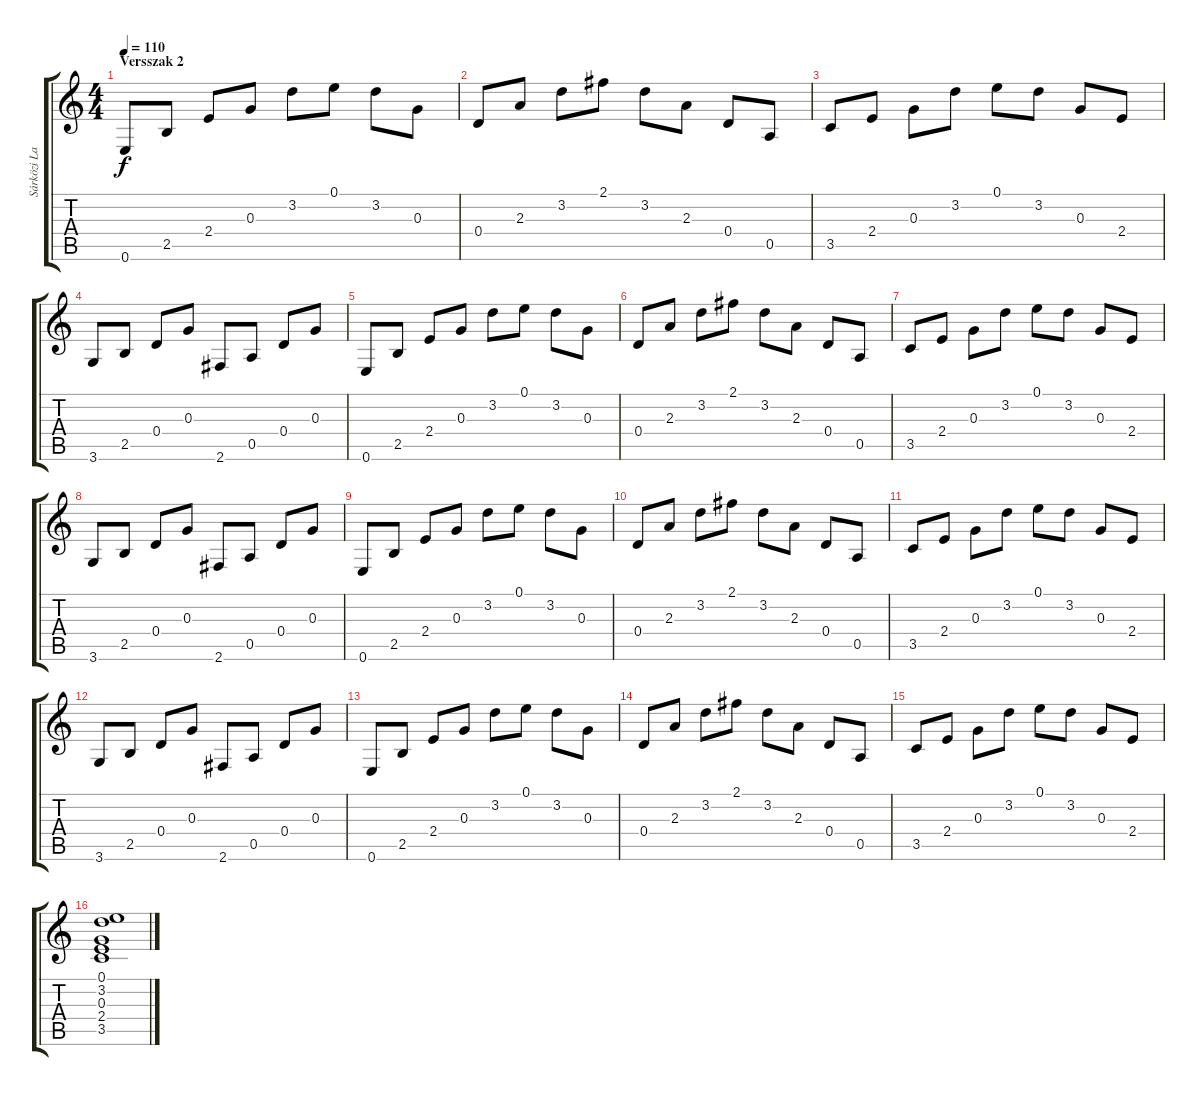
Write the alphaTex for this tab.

\track ("Sárközi Lajos" "Sárközi La") {instrument acousticguitarnylon}
\staff {score tabs}
\tuning (E4 B3 G3 D3 A2 E2) {hide}
\ts (4 4)
\section ("" "Versszak 2")
\tempo 110
\clef g2
\ks c
0.6.8{dy f} 2.5.8 2.4.8 0.3.8 3.2.8 0.1.8 3.2.8 0.3.8 |
0.4.8 2.3.8 3.2.8 2.1.8 3.2.8 2.3.8 0.4.8 0.5.8 |
3.5.8 2.4.8 0.3.8 3.2.8 0.1.8 3.2.8 0.3.8 2.4.8 |
3.6.8 2.5.8 0.4.8 0.3.8 2.6.8 0.5.8 0.4.8 0.3.8 |
0.6.8 2.5.8 2.4.8 0.3.8 3.2.8 0.1.8 3.2.8 0.3.8 |
0.4.8 2.3.8 3.2.8 2.1.8 3.2.8 2.3.8 0.4.8 0.5.8 |
3.5.8 2.4.8 0.3.8 3.2.8 0.1.8 3.2.8 0.3.8 2.4.8 |
3.6.8 2.5.8 0.4.8 0.3.8 2.6.8 0.5.8 0.4.8 0.3.8 |
0.6.8 2.5.8 2.4.8 0.3.8 3.2.8 0.1.8 3.2.8 0.3.8 |
0.4.8 2.3.8 3.2.8 2.1.8 3.2.8 2.3.8 0.4.8 0.5.8 |
3.5.8 2.4.8 0.3.8 3.2.8 0.1.8 3.2.8 0.3.8 2.4.8 |
3.6.8 2.5.8 0.4.8 0.3.8 2.6.8 0.5.8 0.4.8 0.3.8 |
0.6.8 2.5.8 2.4.8 0.3.8 3.2.8 0.1.8 3.2.8 0.3.8 |
0.4.8 2.3.8 3.2.8 2.1.8 3.2.8 2.3.8 0.4.8 0.5.8 |
3.5.8 2.4.8 0.3.8 3.2.8 0.1.8 3.2.8 0.3.8 2.4.8 |
(0.1 3.2 0.3 2.4 3.5).1
